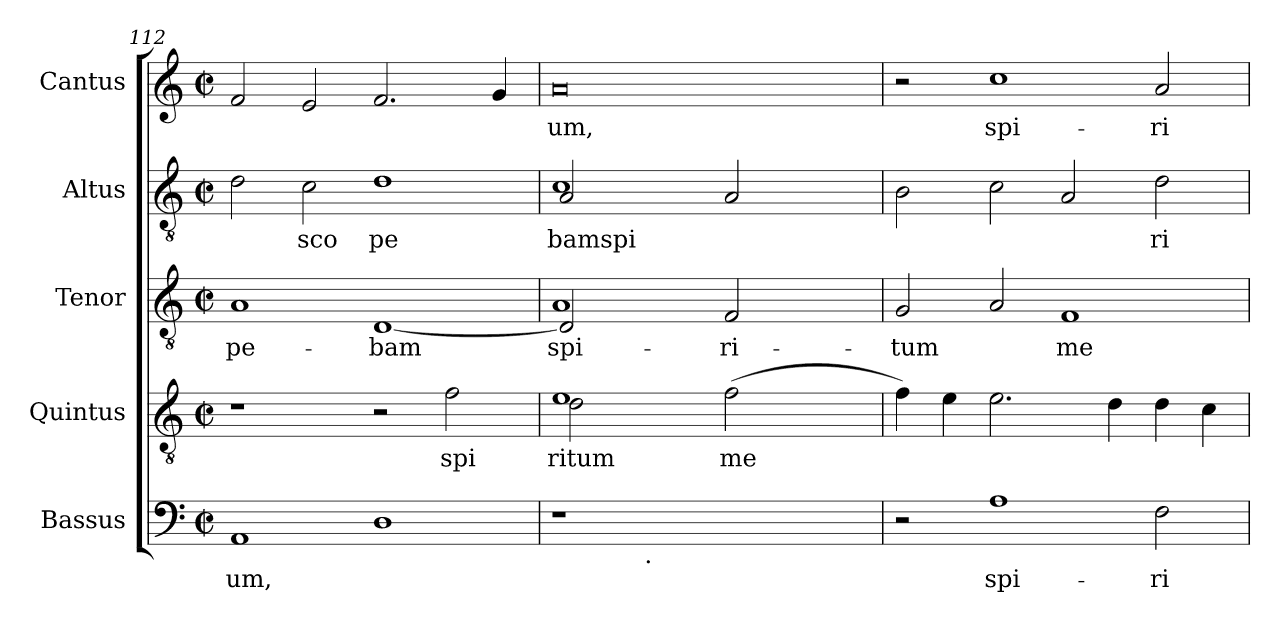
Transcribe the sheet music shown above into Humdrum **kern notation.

**kern	**text	**kern	**text	**kern	**text	**kern	**text	**kern	**text
*part5	*part5	*part4	*part4	*part3	*part3	*part2	*part2	*part1	*part1
*staff5	*staff5	*staff4	*staff4	*staff3	*staff3	*staff2	*staff2	*staff1	*staff1
*I"Bassus	*	*I"Quintus	*	*I"Tenor	*	*I"Altus	*	*I"Cantus	*
*clefF4	*	*clefGv2	*	*clefGv2	*	*clefGv2	*	*clefG2	*
*k[]	*	*k[]	*	*k[]	*	*k[]	*	*k[]	*
*C:	*	*C:	*	*C:	*	*C:	*	*C:	*
*M2/2	*	*M2/2	*	*M2/2	*	*M2/2	*	*M2/2	*
*met(c|)	*	*met(c|)	*	*met(c|)	*	*met(c|)	*	*met(c|)	*
=112	=112	=112	=112	=112	=112	=112	=112	=112	=112
!	!LO:LY:b:cj	!	!	!	!LO:LY:b:cj	!	!LO:LY:b:cj	!	!LO:LY:b:cj
1AA	um,	1r	.	1A	pe-	2d\	.	2f/	.
!	!	!	!	!	!	!	!LO:LY:b:cj	!	!LO:LY:b:cj
.	.	.	.	.	.	2c\	sco	2e/	.
!	!LO:LY:b:cj	!	!	!	!LO:LY:b:cj	!	!LO:LY:b:cj	!	!LO:LY:b:cj
1D	.	2r	.	[<1D	-bam	1d	pe	2.f/	.
!	!	!	!LO:LY:b:cj	!	!	!	!	!	!
.	.	2f\	spi	.	.	.	.	.	.
!	!	!	!	!	!	!	!	!	!LO:LY:b:cj
.	.	.	.	.	.	.	.	4g/	.
=113	=113	=113	=113	=113	=113	=113	=113	=113	=113
*	*	*^	*	*	*	*	*	*	*
!	!	!	!	!LO:LY:b:cj	!	!LO:LY:b:cj	!	!LO:LY:b:cj	!	!LO:LY:b:cj
*^	*	*	*	*	*^	*	*^	*	*	*
1r	4ryy	.	1e	2d\	ritum	1A	2D/]	spi-	1c	2A/	bamspi	0a	um,
.	8...ryy	.	.	.	.	.	.	.	.	.	.	.	.
!	!LO:TX:b:t=.	!	!	!	!	!	!	!	!	!	!	!	!
.	1ryy	.	.	.	.	.	.	.	.	.	.	.	.
.	.	.	.	2ryy	.	.	2ryy	.	.	2ryy	.	.	.
!	!	!	!	!	!LO:LY:b:cj	!	!	!LO:LY:b:cj	!	!	!LO:LY:b:cj	!	!
1ryy	.	.	(>2f\	1ryy	me	2F/	1ryy	-ri-	2A/	1ryy	.	.	.
.	2ryy	.	.	.	.	.	.	.	.	.	.	.	.
.	.	.	2ryy	.	.	2ryy	.	.	2ryy	.	.	.	.
.	64ryy	.	.	.	.	.	.	.	.	.	.	.	.
=114	=114	=114	=114	=114	=114	=114	=114	=114	=114	=114	=114	=114	=114
!	!	!	!	!	!LO:LY:b:cj	!	!	!LO:LY:b:cj	!	!	!LO:LY:b:cj	!	!
*v	*v	*	*	*	*	*v	*v	*	*v	*v	*	*	*
*	*	*v	*v	*	*	*	*	*	*	*
2r	.	4f\)	.	2G/	-tum	2B\	.	2r	.
!	!	!	!LO:LY:b:cj	!	!	!	!	!	!
.	.	4e\	.	.	.	.	.	.	.
!	!LO:LY:b:cj	!	!LO:LY:b:cj	!	!LO:LY:b:cj	!	!LO:LY:b:cj	!	!LO:LY:b:cj
1A	spi-	2.e\	.	2A/	.	2c\	.	1cc	spi-
!	!	!	!	!	!LO:LY:b:cj	!	!LO:LY:b:cj	!	!
.	.	.	.	1F	me-	2A/	.	.	.
!	!	!	!LO:LY:b:cj	!	!	!	!	!	!
.	.	4d\	.	.	.	.	.	.	.
!	!LO:LY:b:cj	!	!LO:LY:b:cj	!	!	!	!LO:LY:b:cj	!	!LO:LY:b:cj
2F\	-ri-	4d\	.	.	.	2d\	ri	2a/	-ri-
!	!	!	!LO:LY:b:cj	!	!	!	!	!	!
.	.	4c\	.	.	.	.	.	.	.
=	=	=	=	=	=	=	=	=	=
*-	*-	*-	*-	*-	*-	*-	*-	*-	*-
